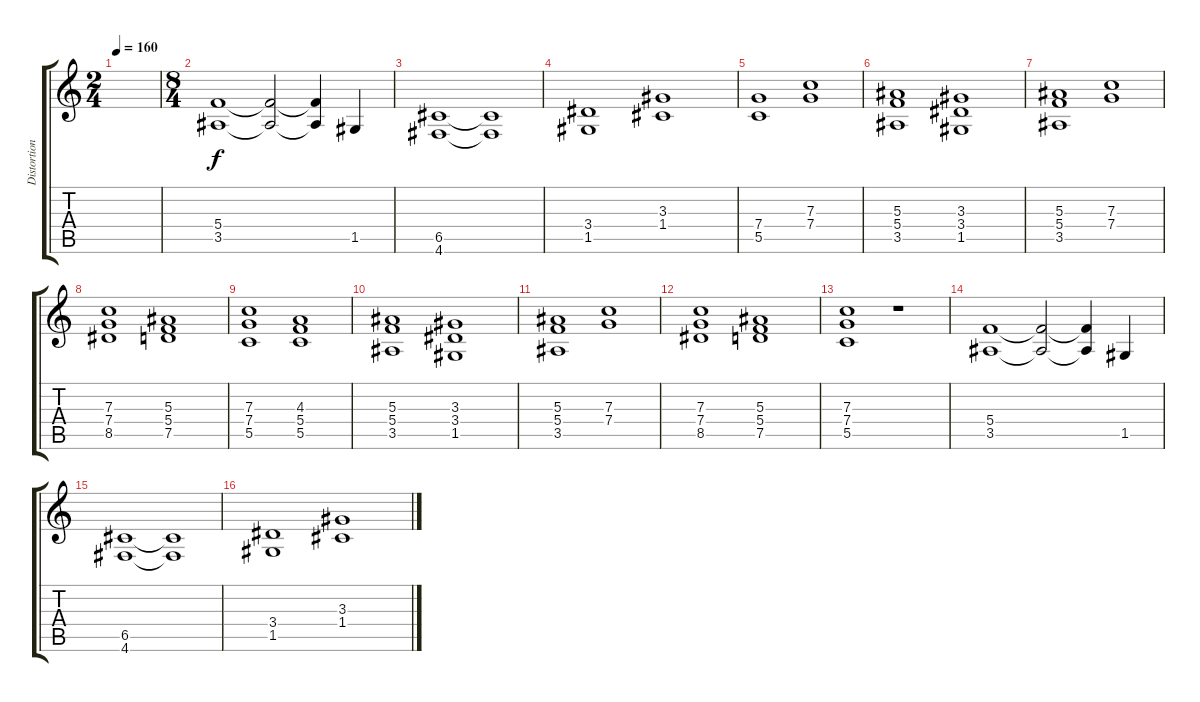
\track ("Distortion Guitar" "Distortion") {instrument distortionguitar}
\staff {score tabs}
\tuning (D4 A3 F3 C3 G2 D2) {hide}
\ts (2 4)
\tempo 160
\clef g2
\ks c
|
\ts (8 4)
(5.4 3.5).1 (5.4{t} 3.5{t}).2 (5.4{t} 3.5{t}).4 1.5.4 |
(6.5 4.6).1 (6.5{t} 4.6{t}).1 |
(3.4 1.5).1 (3.3 1.4).1 |
(7.4 5.5).1 (7.3 7.4).1 |
(5.3 5.4 3.5).1 (3.3 3.4 1.5).1 |
(5.3 5.4 3.5).1 (7.3 7.4).1 |
(7.3 7.4 8.5).1 (5.3 5.4 7.5).1 |
(7.3 7.4 5.5).1 (4.3 5.4 5.5).1 |
(5.3 5.4 3.5).1 (3.3 3.4 1.5).1 |
(5.3 5.4 3.5).1 (7.3 7.4).1 |
(7.3 7.4 8.5).1 (5.3 5.4 7.5).1 |
(7.3 7.4 5.5).1 r.1 |
(5.4 3.5).1 (5.4{t} 3.5{t}).2 (5.4{t} 3.5{t}).4 1.5.4 |
(6.5 4.6).1 (6.5{t} 4.6{t}).1 |
(3.4 1.5).1 (3.3 1.4).1
